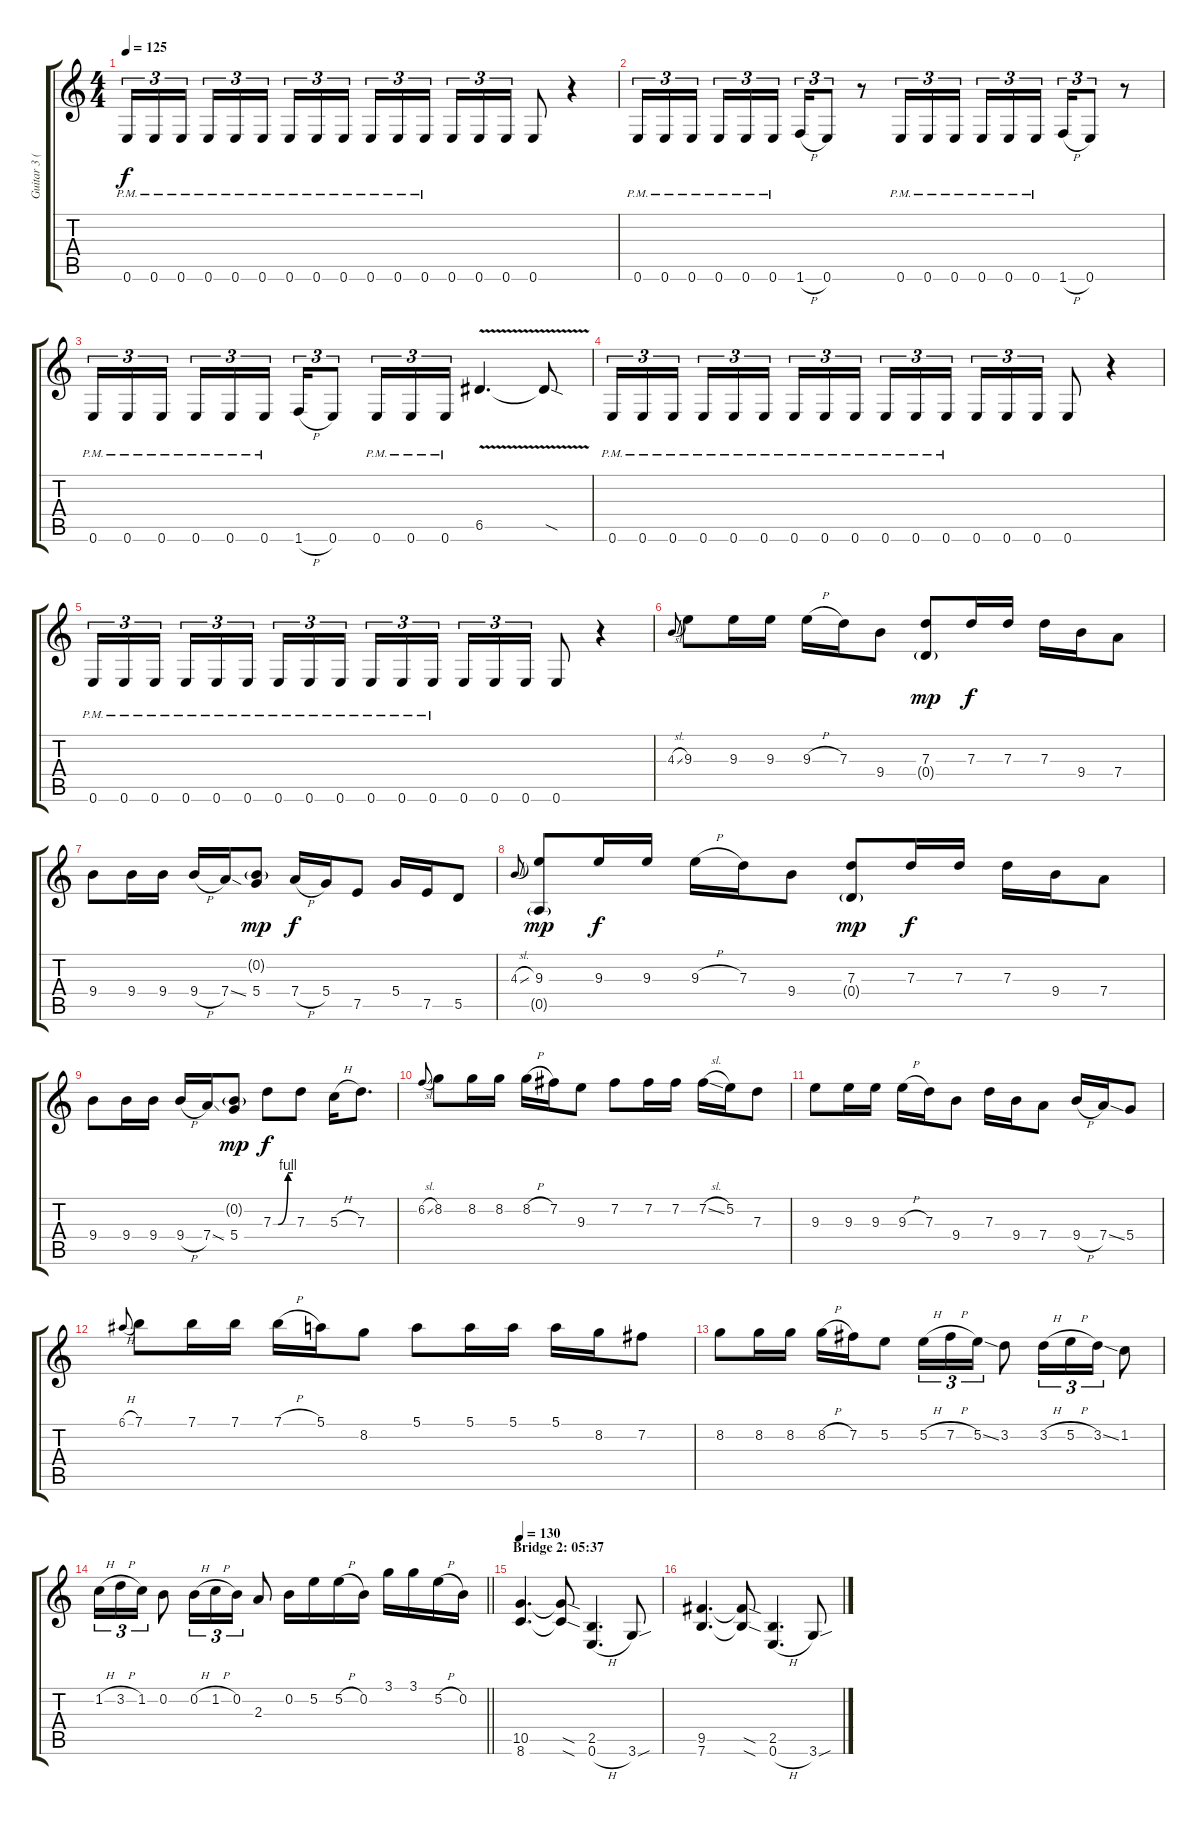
\track ("Guitar 3 (Distortion)" "Guitar 3 (") {instrument distortionguitar}
\staff {score tabs}
\tuning (E4 B3 G3 D3 A2 E2) {hide}
\ts (4 4)
\tempo 125
\clef g2
\ks c
0.6{pm}.16{tu (3 2) dy f} 0.6{pm}.16{tu (3 2)} 0.6{pm}.16{tu (3 2) beam splitsecondary} 0.6{pm}.16{tu (3 2)} 0.6{pm}.16{tu (3 2)} 0.6{pm}.16{tu (3 2)} 0.6{pm}.16{tu (3 2)} 0.6{pm}.16{tu (3 2)} 0.6{pm}.16{tu (3 2) beam splitsecondary} 0.6{pm}.16{tu (3 2)} 0.6{pm}.16{tu (3 2)} 0.6{pm}.16{tu (3 2)} 0.6.16{tu (3 2)} 0.6.16{tu (3 2)} 0.6.16{tu (3 2)} 0.6.8 r.4 |
0.6{pm}.16{tu (3 2)} 0.6{pm}.16{tu (3 2)} 0.6{pm}.16{tu (3 2) beam splitsecondary} 0.6{pm}.16{tu (3 2)} 0.6{pm}.16{tu (3 2)} 0.6{pm}.16{tu (3 2)} 1.6{h}.16{tu (3 2)} 0.6.8{tu (3 2)} r.8 0.6{pm}.16{tu (3 2)} 0.6{pm}.16{tu (3 2)} 0.6{pm}.16{tu (3 2) beam splitsecondary} 0.6{pm}.16{tu (3 2)} 0.6{pm}.16{tu (3 2)} 0.6{pm}.16{tu (3 2)} 1.6{h}.16{tu (3 2)} 0.6.8{tu (3 2)} r.8 |
0.6{pm}.16{tu (3 2)} 0.6{pm}.16{tu (3 2)} 0.6{pm}.16{tu (3 2) beam splitsecondary} 0.6{pm}.16{tu (3 2)} 0.6{pm}.16{tu (3 2)} 0.6{pm}.16{tu (3 2)} 1.6{h}.16{tu (3 2)} 0.6.8{tu (3 2)} 0.6{pm}.16{tu (3 2)} 0.6{pm}.16{tu (3 2)} 0.6{pm}.16{tu (3 2)} 6.5{v}.4{d} 6.5{sod t}.8 |
0.6{pm}.16{tu (3 2)} 0.6{pm}.16{tu (3 2)} 0.6{pm}.16{tu (3 2) beam splitsecondary} 0.6{pm}.16{tu (3 2)} 0.6{pm}.16{tu (3 2)} 0.6{pm}.16{tu (3 2)} 0.6{pm}.16{tu (3 2)} 0.6{pm}.16{tu (3 2)} 0.6{pm}.16{tu (3 2) beam splitsecondary} 0.6{pm}.16{tu (3 2)} 0.6{pm}.16{tu (3 2)} 0.6{pm}.16{tu (3 2)} 0.6.16{tu (3 2)} 0.6.16{tu (3 2)} 0.6.16{tu (3 2)} 0.6.8 r.4 |
0.6{pm}.16{tu (3 2)} 0.6{pm}.16{tu (3 2)} 0.6{pm}.16{tu (3 2) beam splitsecondary} 0.6{pm}.16{tu (3 2)} 0.6{pm}.16{tu (3 2)} 0.6{pm}.16{tu (3 2)} 0.6{pm}.16{tu (3 2)} 0.6{pm}.16{tu (3 2)} 0.6{pm}.16{tu (3 2) beam splitsecondary} 0.6{pm}.16{tu (3 2)} 0.6{pm}.16{tu (3 2)} 0.6{pm}.16{tu (3 2)} 0.6.16{tu (3 2)} 0.6.16{tu (3 2)} 0.6.16{tu (3 2)} 0.6.8 r.4 |
4.3{sl}.8{gr onbeat} 9.3.8 9.3.16 9.3.16 9.3{h}.16 7.3.16 9.4.8 (7.3 0.4{g}).8{dy mp} 7.3.16{dy f} 7.3.16 7.3.16 9.4.16 7.4.8 |
9.4.8 9.4.16 9.4.16 9.4{h}.16 7.4{ss}.16 (0.2{g} 5.4).8{dy mp} 7.4{h}.16{dy f} 5.4.16 7.5.8 5.4.16 7.5.16 5.5.8 |
4.3{sl}.8{gr onbeat} (9.3 0.5{g}).8{dy mp} 9.3.16{dy f} 9.3.16 9.3{h}.16 7.3.16 9.4.8 (7.3 0.4{g}).8{dy mp} 7.3.16{dy f} 7.3.16 7.3.16 9.4.16 7.4.8 |
9.4.8 9.4.16 9.4.16 9.4{h}.16 7.4{ss}.16 (0.2{g} 5.4).8{dy mp} 7.3{be (custom 0 0 15 0 45 4 60 4)}.8{dy f} 7.3.8 5.3{h}.16 7.3.8{d} |
6.2{sl}.8{gr onbeat} 8.2.8 8.2.16 8.2.16 8.2{h}.16 7.2.16 9.3.8 7.2.8 7.2.16 7.2.16 7.2{sl}.16 5.2.16 7.3.8 |
9.3.8 9.3.16 9.3.16 9.3{h}.16 7.3.16 9.4.8 7.3.16 9.4.16 7.4.8 9.4{h}.16 7.4{ss}.16 5.4.8 |
6.1{h}.8{gr onbeat} 7.1.8 7.1.16 7.1.16 7.1{h}.16 5.1.16 8.2.8 5.1.8 5.1.16 5.1.16 5.1.16 8.2.16 7.2.8 |
8.2.8 8.2.16 8.2.16 8.2{h}.16 7.2.16 5.2.8 5.2{h}.16{tu (3 2)} 7.2{h}.16{tu (3 2)} 5.2{ss}.16{tu (3 2)} 3.2.8 3.2{h}.16{tu (3 2)} 5.2{h}.16{tu (3 2)} 3.2{ss}.16{tu (3 2)} 1.2.8 |
\barLineRight lightlight
1.2{h}.16{tu (3 2)} 3.2{h}.16{tu (3 2)} 1.2.16{tu (3 2)} 0.2.8 0.2{h}.16{tu (3 2)} 1.2{h}.16{tu (3 2)} 0.2.16{tu (3 2)} 2.3.8 0.2.16 5.2.16 5.2{h}.16 0.2.16 3.1.16 3.1.16 5.2{h}.16 0.2.16 |
\section ("" "Bridge 2: 05:37")
\tempo 130
(10.5 8.6).4{d} (10.5{sod t} 8.6{sod t}).8 (2.5 0.6{h}).4{d} 3.6{sou}.8 |
(9.5 7.6).4{d} (9.5{sod t} 7.6{sod t}).8 (2.5 0.6{h}).4{d} 3.6{sou}.8
